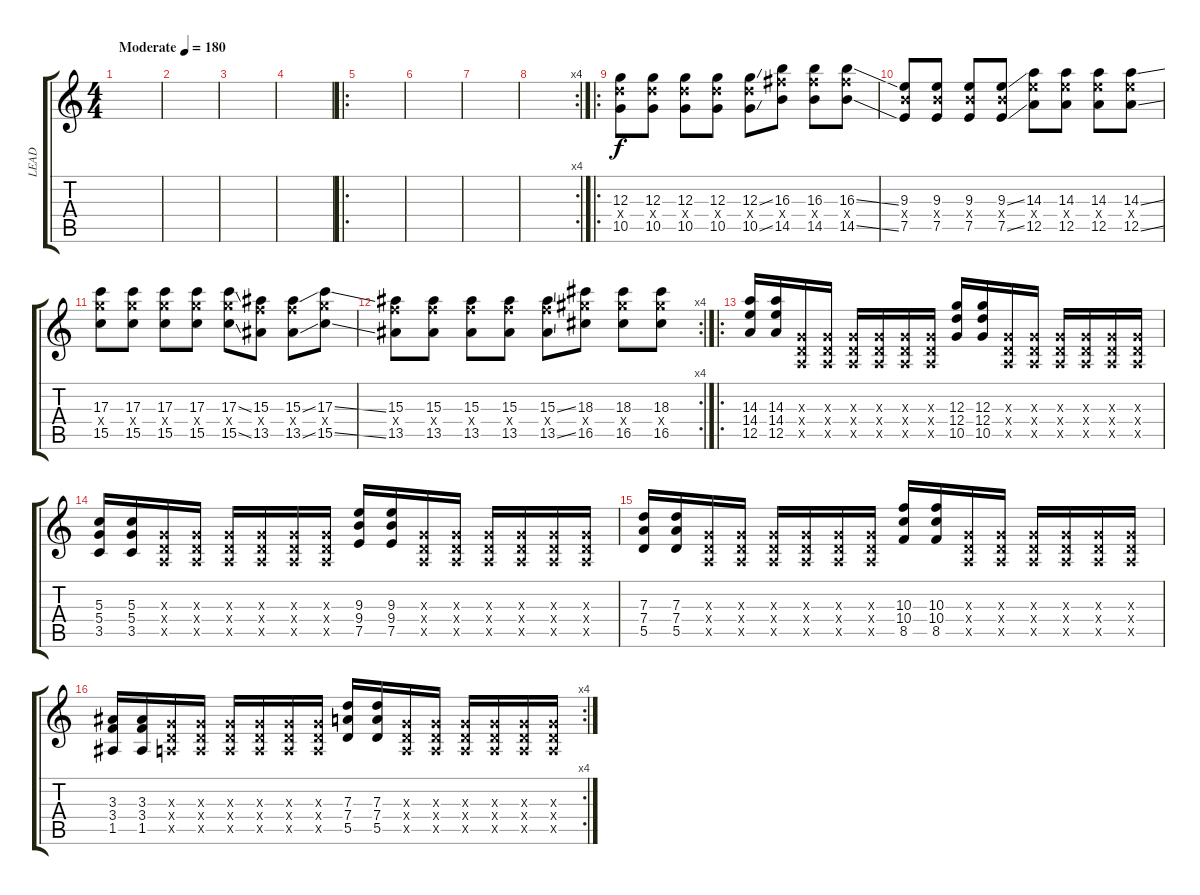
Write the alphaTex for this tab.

\track ("LEAD" "LEAD") {instrument distortionguitar}
\staff {score tabs}
\tuning (E4 B3 G3 D3 A2 E2) {hide}
\ts (4 4)
\tempo (180 "Moderate")
\clef g2
\ks c
|
|
|
|
\ro
|
|
|
\rc 4
|
\ro
(12.3 12.4{x} 10.5).8 (12.3 12.4{x} 10.5).8 (12.3 12.4{x} 10.5).8 (12.3 12.4{x} 10.5).8 (12.3{ss} 12.4{x} 10.5{ss}).8 (16.3 16.4{x} 14.5).8 (16.3 16.4{x} 14.5).8 (16.3{ss} 16.4{x} 14.5{ss}).8 |
(9.3 9.4{x} 7.5).8 (9.3 9.4{x} 7.5).8 (9.3 9.4{x} 7.5).8 (9.3{ss} 9.4{x} 7.5{ss}).8 (14.3 14.4{x} 12.5).8 (14.3 14.4{x} 12.5).8 (14.3 14.4{x} 12.5).8 (14.3{ss} 14.4{x} 12.5{ss}).8 |
(17.3 17.4{x} 15.5).8 (17.3 17.4{x} 15.5).8 (17.3 17.4{x} 15.5).8 (17.3 17.4{x} 15.5).8 (17.3{ss} 17.4{x} 15.5{ss}).8 (15.3 15.4{x} 13.5).8 (15.3{ss} 15.4{x} 13.5{ss}).8 (17.3{ss} 17.4{x} 15.5{ss}).8 |
\rc 4
(15.3 15.4{x} 13.5).8 (15.3 15.4{x} 13.5).8 (15.3 15.4{x} 13.5).8 (15.3 15.4{x} 13.5).8 (15.3{ss} 15.4{x} 13.5{ss}).8 (18.3 18.4{x} 16.5).8 (18.3 18.4{x} 16.5).8 (18.3 18.4{x} 16.5).8 |
\ro
(14.3 14.4 12.5).16 (14.3 14.4 12.5).16 (0.3{x} 0.4{x} 0.5{x}).16 (0.3{x} 0.4{x} 0.5{x}).16 (0.3{x} 0.4{x} 0.5{x}).16 (0.3{x} 0.4{x} 0.5{x}).16 (0.3{x} 0.4{x} 0.5{x}).16 (0.3{x} 0.4{x} 0.5{x}).16 (12.3 12.4 10.5).16 (12.3 12.4 10.5).16 (0.3{x} 0.4{x} 0.5{x}).16 (0.3{x} 0.4{x} 0.5{x}).16 (0.3{x} 0.4{x} 0.5{x}).16 (0.3{x} 0.4{x} 0.5{x}).16 (0.3{x} 0.4{x} 0.5{x}).16 (0.3{x} 0.4{x} 0.5{x}).16 |
(5.3 5.4 3.5).16 (5.3 5.4 3.5).16 (0.3{x} 0.4{x} 0.5{x}).16 (0.3{x} 0.4{x} 0.5{x}).16 (0.3{x} 0.4{x} 0.5{x}).16 (0.3{x} 0.4{x} 0.5{x}).16 (0.3{x} 0.4{x} 0.5{x}).16 (0.3{x} 0.4{x} 0.5{x}).16 (9.3 9.4 7.5).16 (9.3 9.4 7.5).16 (0.3{x} 0.4{x} 0.5{x}).16 (0.3{x} 0.4{x} 0.5{x}).16 (0.3{x} 0.4{x} 0.5{x}).16 (0.3{x} 0.4{x} 0.5{x}).16 (0.3{x} 0.4{x} 0.5{x}).16 (0.3{x} 0.4{x} 0.5{x}).16 |
(7.3 7.4 5.5).16 (7.3 7.4 5.5).16 (0.3{x} 0.4{x} 0.5{x}).16 (0.3{x} 0.4{x} 0.5{x}).16 (0.3{x} 0.4{x} 0.5{x}).16 (0.3{x} 0.4{x} 0.5{x}).16 (0.3{x} 0.4{x} 0.5{x}).16 (0.3{x} 0.4{x} 0.5{x}).16 (10.3 10.4 8.5).16 (10.3 10.4 8.5).16 (0.3{x} 0.4{x} 0.5{x}).16 (0.3{x} 0.4{x} 0.5{x}).16 (0.3{x} 0.4{x} 0.5{x}).16 (0.3{x} 0.4{x} 0.5{x}).16 (0.3{x} 0.4{x} 0.5{x}).16 (0.3{x} 0.4{x} 0.5{x}).16 |
\rc 4
(3.3 3.4 1.5).16 (3.3 3.4 1.5).16 (0.3{x} 0.4{x} 0.5{x}).16 (0.3{x} 0.4{x} 0.5{x}).16 (0.3{x} 0.4{x} 0.5{x}).16 (0.3{x} 0.4{x} 0.5{x}).16 (0.3{x} 0.4{x} 0.5{x}).16 (0.3{x} 0.4{x} 0.5{x}).16 (7.3 7.4 5.5).16 (7.3 7.4 5.5).16 (0.3{x} 0.4{x} 0.5{x}).16 (0.3{x} 0.4{x} 0.5{x}).16 (0.3{x} 0.4{x} 0.5{x}).16 (0.3{x} 0.4{x} 0.5{x}).16 (0.3{x} 0.4{x} 0.5{x}).16 (0.3{x} 0.4{x} 0.5{x}).16
